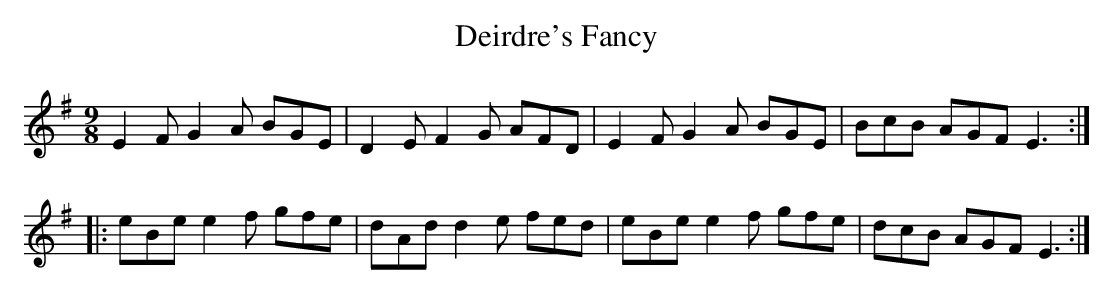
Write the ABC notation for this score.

X:1
T:Deirdre's Fancy
M:9/8
K:Em
E2 F G2 A BGE|D2 E F2 G AFD|E2 F G2 A BGE|BcB AGF E3 :|
|: eBe e2 f gfe|dAd d2 e fed|eBe e2 f gfe|dcB AGF E3 :|
